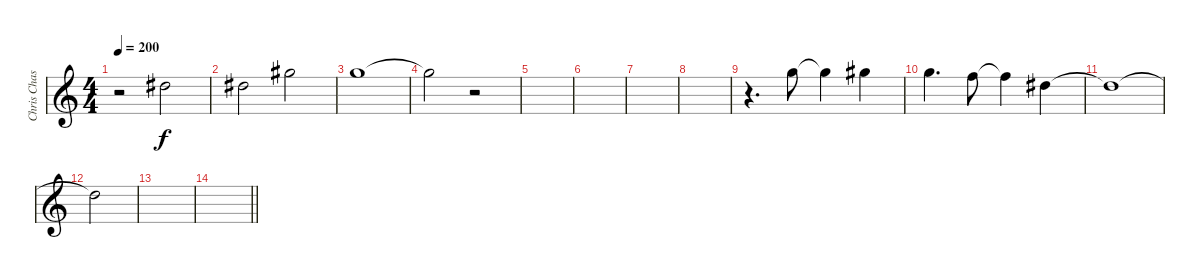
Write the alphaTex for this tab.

\track ("Chris Chasse - Vocals Four" "Chris Chas") {instrument distortionguitar}
\staff {score}
\tuning (E4 B3 G3 D3 A2 E2) {hide}
\ts (4 4)
\tempo 200
\clef g2
\ks c
r.2{dy f} 4.2.2 |
4.2.2 9.2.2 |
8.2.1 |
8.2{t}.2 r.2 |
|
|
|
|
r.4{d} 8.2.8 8.2{t}.4 9.2.4 |
8.2.4{d} 6.2.8 6.2{t}.4 4.2.4 |
4.2{t}.1 |
4.2{t}.2 |
|
\barLineRight lightlight
